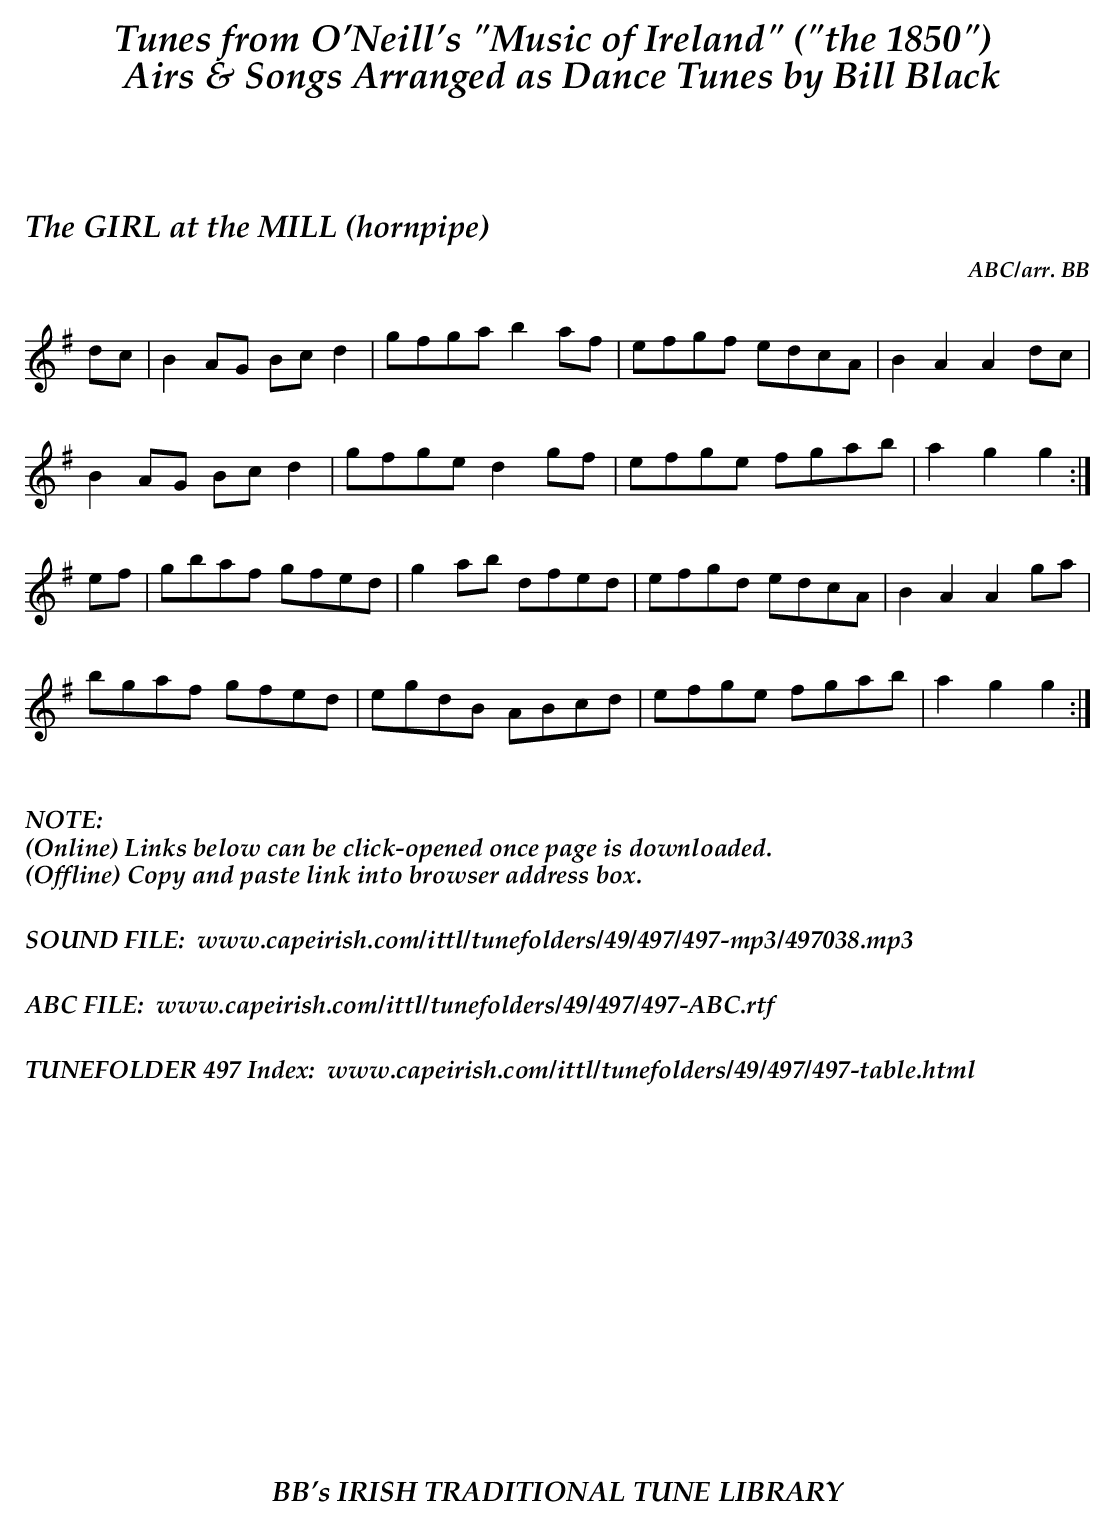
X:1
T:GIRL at the MILL (hornpipe), The
C:ABC/arr. BB
L:1/8
K:G
dc|B2AG Bcd2|gfga b2af|efgf edcA|B2A2A2dc|
B2AG Bc d2|gfge d2gf|efge fgab|a2g2 g2 :|
ef|gbaf gfed|g2ab dfed|efgd edcA|B2A2A2ga|
bgaf gfed|egdB ABcd|efge fgab|a2g2 g2 :|
%%vskip .3in
%%textoption left
%%textfont "Palatino-BoldItalic" 16
%%begintext
%%NOTE:
(Online) Links below can be click-opened once page is downloaded.
(Offline) Copy and paste link into browser address box.
%%
%%
SOUND FILE:  www.capeirish.com/ittl/tunefolders/49/497/497-mp3/497038.mp3
%%
%%
ABC FILE:  www.capeirish.com/ittl/tunefolders/49/497/497-ABC.rtf
%%
%%
TUNEFOLDER 497 Index:  www.capeirish.com/ittl/tunefolders/49/497/497-table.html
